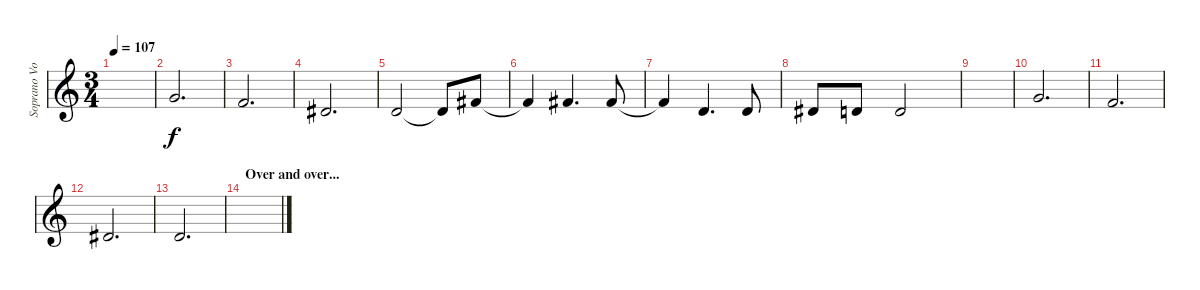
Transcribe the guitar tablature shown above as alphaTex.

\track ("Soprano Voice" "Soprano Vo") {instrument voiceoohs}
\staff {score}
\tuning (E4 B3 G3 D3 A2 E2 B1) {hide}
\ts (3 4)
\tempo 107
\clef g2
\ks c
|
3.1.2{d} |
1.1.2{d} |
4.2.2{d} |
3.2.2 3.2{t}.8 2.1.8 |
2.1{t}.4 2.1.4{d} 2.1.8 |
2.1{t}.4 3.2.4{d} 3.2.8 |
4.2.8 3.2.8 3.2.2 |
|
3.1.2{d} |
1.1.2{d} |
4.2.2{d} |
3.2.2{d} |
\section ("" "Over and over...")
